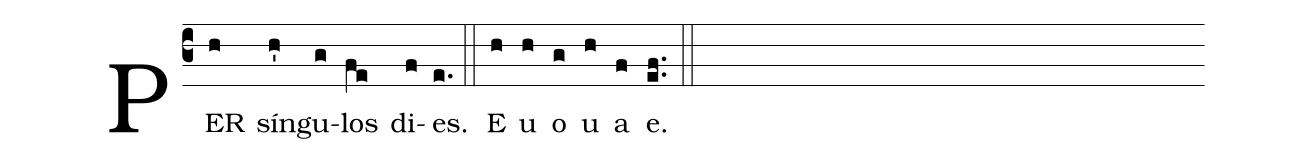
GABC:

%%
(c3) PER(h) sín(h')gu(g)los(fe) di(f)es.(e.) (::) E(h) u(h) o(g) u(h) a(f) e.(ef..) (::)
